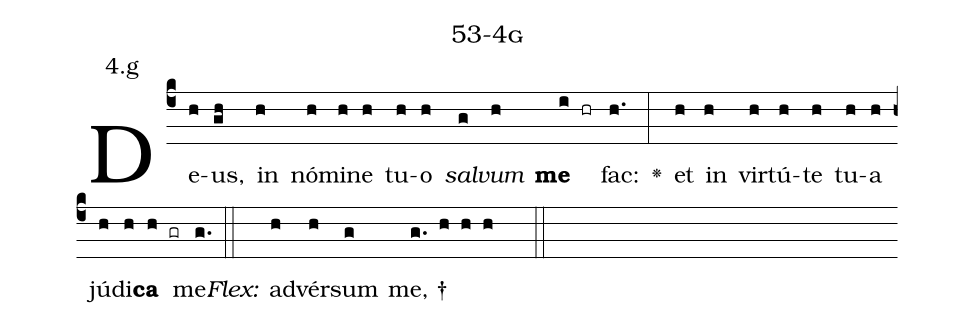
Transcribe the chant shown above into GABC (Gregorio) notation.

name: 53-4g;
annotation: 4.g;
%%
(c4)De(h)us,(gh) in(h) nó(h)mi(h)ne(h) tu(h)o(h) <i>sal</i>(g)<i>vum</i>(h) <b>me</b>(i hr) fac:(h.) <v>\greheightstar</v>(:) et(h) in(h) vir(h)tú(h)te(h) tu(h)a(h) jú(h)di(h)<b>ca</b>(h gr) me.(g.) (::)
<i>Flex:</i>()  ad(h)vér(h)sum(g) me, †(g. h h h  ::)

%E(h) u(h) o(h) u(h) a(h) e.(g.) (::)
